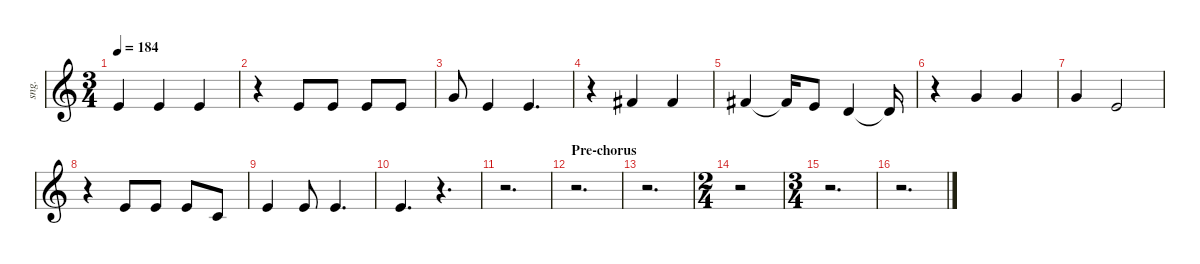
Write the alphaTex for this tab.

\defaultSystemsLayout 4
\hideDynamics
\bracketExtendMode nobrackets
\otherSystemsTrackNameOrientation horizontal
\track ("Vocals" "sng.") {defaultSystemsLayout 4 multiBarRest instrument voiceoohs}
\staff {score}
\tuning (E4 B3 G3 D3 A2 E2)
\ts (3 4)
\tempo 184
\clef g2
\ks c
5.2.4{dy mf beam Up} 5.2.4{beam Up} 5.2.4{beam Up} |
r.4{beam Down} 5.2.8{beam Up} 5.2.8{beam Up} 5.2.8{beam Up} 5.2.8{beam Up} |
8.2.8{beam Up} 5.2.4{beam Up} 5.2.4{d beam Up} |
r.4{beam Down} 7.2{acc #}.4{beam Up} 7.2{acc #}.4{beam Up} |
7.2{acc #}.4{beam Up} 7.2{t acc #}.16{beam Up} 5.2.8{beam Up} 3.2.4{beam Up} 3.2{t}.16{beam Up} |
r.4{beam Down} 8.2.4{beam Up} 8.2.4{beam Up} |
8.2.4{beam Up} 5.2.2{beam Up} |
r.4{beam Down} 5.2.8{beam Up} 5.2.8{beam Up} 5.2.8{beam Up} 1.2.8{beam Up} |
5.2.4{beam Up} 5.2.8{beam Up} 5.2.4{d beam Up} |
5.2.4{d beam Up} r.4{d beam Up} |
r.2{d beam Down} |
\section ("" "Pre-chorus")
r.2{d beam Down} |
r.2{d beam Down} |
\ts (2 4)
\beaming (8 2 2 2 2)
r.2{beam Down} |
\ts (3 4)
\beaming (8 2 2 2 2)
r.2{d beam Down} |
r.2{d beam Down}
